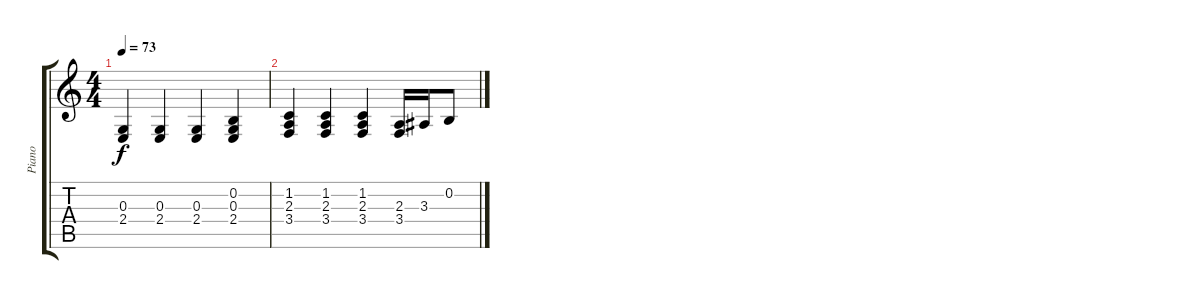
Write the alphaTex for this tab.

\track ("Piano" "Piano") {instrument acousticgrandpiano}
\staff {score tabs}
\tuning (E4 B3 G3 D3 A2 E2) {hide}
\ts (4 4)
\tempo 73
\clef g2
\ks c
(0.3 2.4).4{dy f instrument acousticgrandpiano} (0.3 2.4).4 (0.3 2.4).4 (0.2 0.3 2.4).4 |
(1.2 2.3 3.4).4 (1.2 2.3 3.4).4 (1.2 2.3 3.4).4 (2.3 3.4).16 3.3.16 0.2.8
